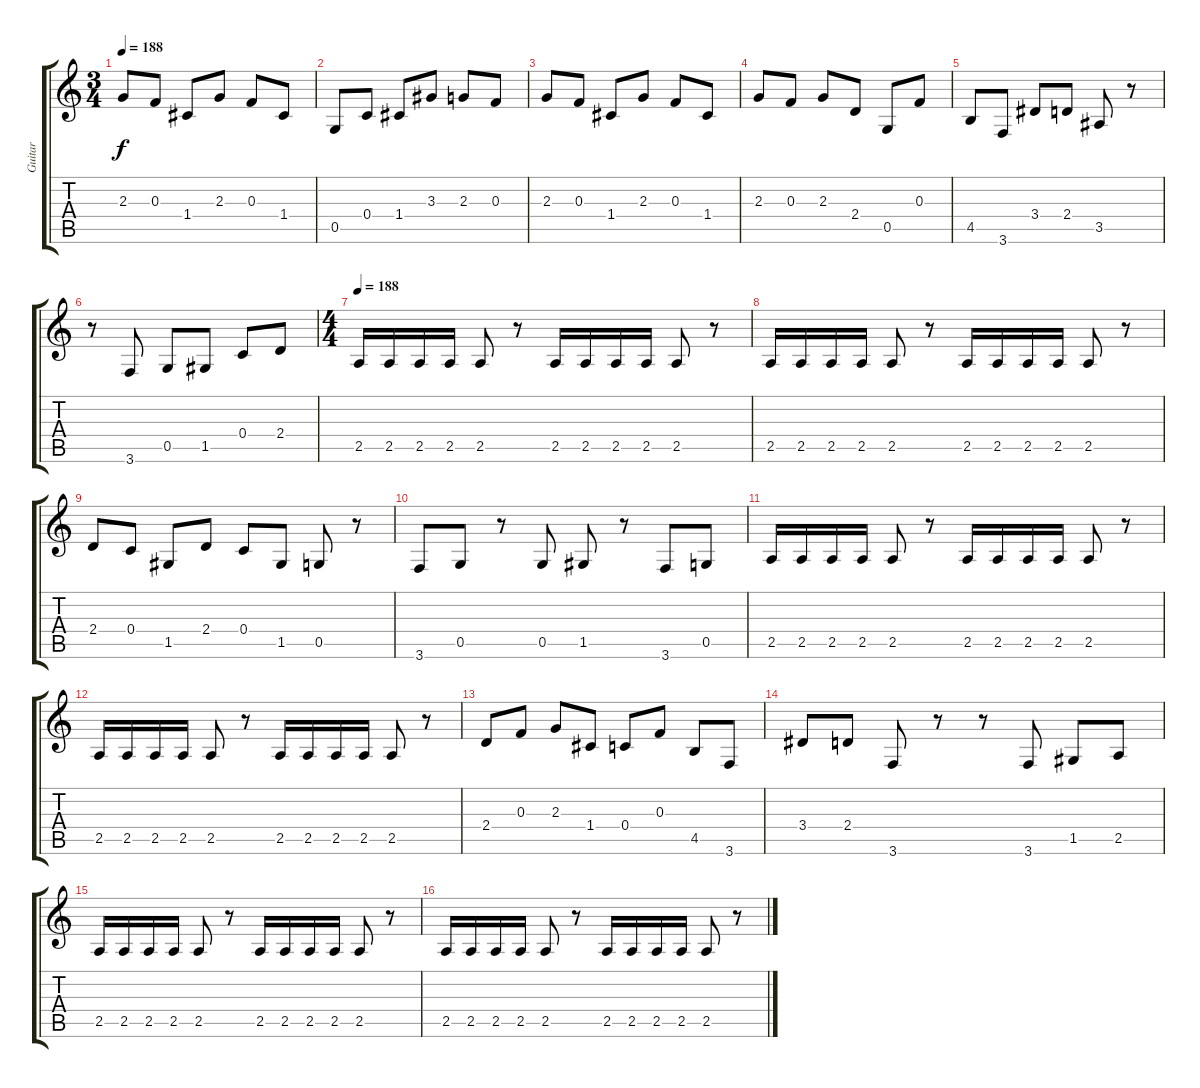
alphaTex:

\track ("Guitar" "Guitar") {instrument distortionguitar}
\staff {score tabs}
\tuning (D4 A3 F3 C3 G2 D2) {hide}
\ts (3 4)
\tempo 188
\clef g2
\ks c
2.3.8{dy f} 0.3.8 1.4.8 2.3.8 0.3.8 1.4.8 |
0.5.8 0.4.8 1.4.8 3.3.8 2.3.8 0.3.8 |
2.3.8 0.3.8 1.4.8 2.3.8 0.3.8 1.4.8 |
2.3.8 0.3.8 2.3.8 2.4.8 0.5.8 0.3.8 |
4.5.8 3.6.8 3.4.8 2.4.8 3.5.8 r.8 |
r.8 3.6.8 0.5.8 1.5.8 0.4.8 2.4.8 |
\ts (4 4)
\tempo 188
2.5.16 2.5.16 2.5.16 2.5.16 2.5.8 r.8 2.5.16 2.5.16 2.5.16 2.5.16 2.5.8 r.8 |
2.5.16 2.5.16 2.5.16 2.5.16 2.5.8 r.8 2.5.16 2.5.16 2.5.16 2.5.16 2.5.8 r.8 |
2.4.8 0.4.8 1.5.8 2.4.8 0.4.8 1.5.8 0.5.8 r.8 |
3.6.8 0.5.8 r.8 0.5.8 1.5.8 r.8 3.6.8 0.5.8 |
2.5.16 2.5.16 2.5.16 2.5.16 2.5.8 r.8 2.5.16 2.5.16 2.5.16 2.5.16 2.5.8 r.8 |
2.5.16 2.5.16 2.5.16 2.5.16 2.5.8 r.8 2.5.16 2.5.16 2.5.16 2.5.16 2.5.8 r.8 |
2.4.8 0.3.8 2.3.8 1.4.8 0.4.8 0.3.8 4.5.8 3.6.8 |
3.4.8 2.4.8 3.6.8 r.8 r.8 3.6.8 1.5.8 2.5.8 |
2.5.16 2.5.16 2.5.16 2.5.16 2.5.8 r.8 2.5.16 2.5.16 2.5.16 2.5.16 2.5.8 r.8 |
2.5.16 2.5.16 2.5.16 2.5.16 2.5.8 r.8 2.5.16 2.5.16 2.5.16 2.5.16 2.5.8 r.8
